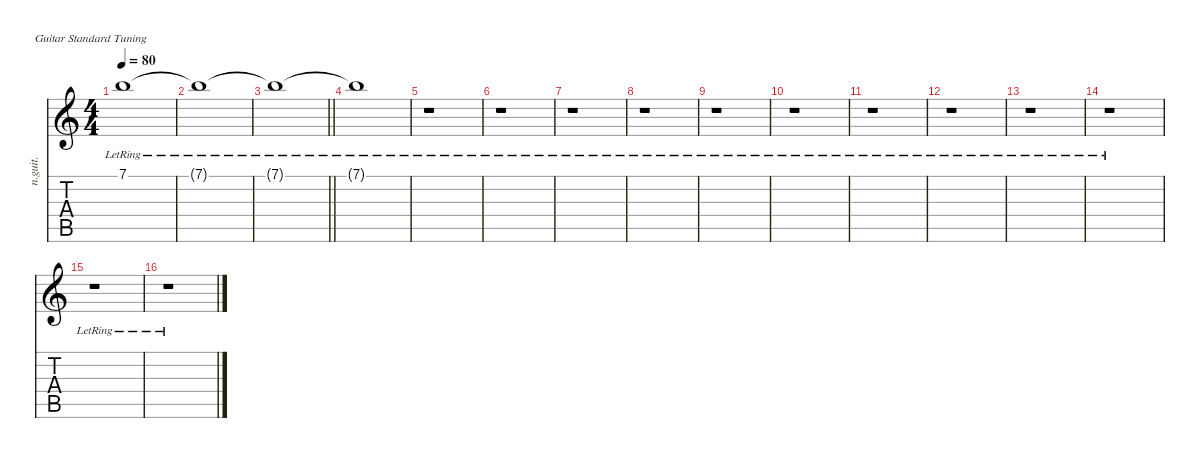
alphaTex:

\defaultSystemsLayout 4
\hideDynamics
\bracketExtendMode nobrackets
\otherSystemsTrackNameOrientation horizontal
\track ("Nylon" "n.guit.") {mute instrument acousticguitarnylon}
\staff {score tabs}
\tuning (E4 B3 G3 D3 A2 E2)
\ts (4 4)
\tempo 80
\clef g2
\ks c
7.1{lr t}.1{dy f beam Down} |
7.1{lr t}.1{beam Down} |
\barLineRight lightlight
7.1{lr t}.1{beam Down} |
7.1{lr t}.1{beam Down} |
r.1{beam Down} |
r.1{beam Down} |
r.1{beam Down} |
r.1{beam Down} |
r.1{beam Down} |
r.1{beam Down} |
r.1{beam Down} |
r.1{beam Down} |
r.1{beam Down} |
r.1{beam Down} |
r.1{beam Down} |
r.1{beam Down}
